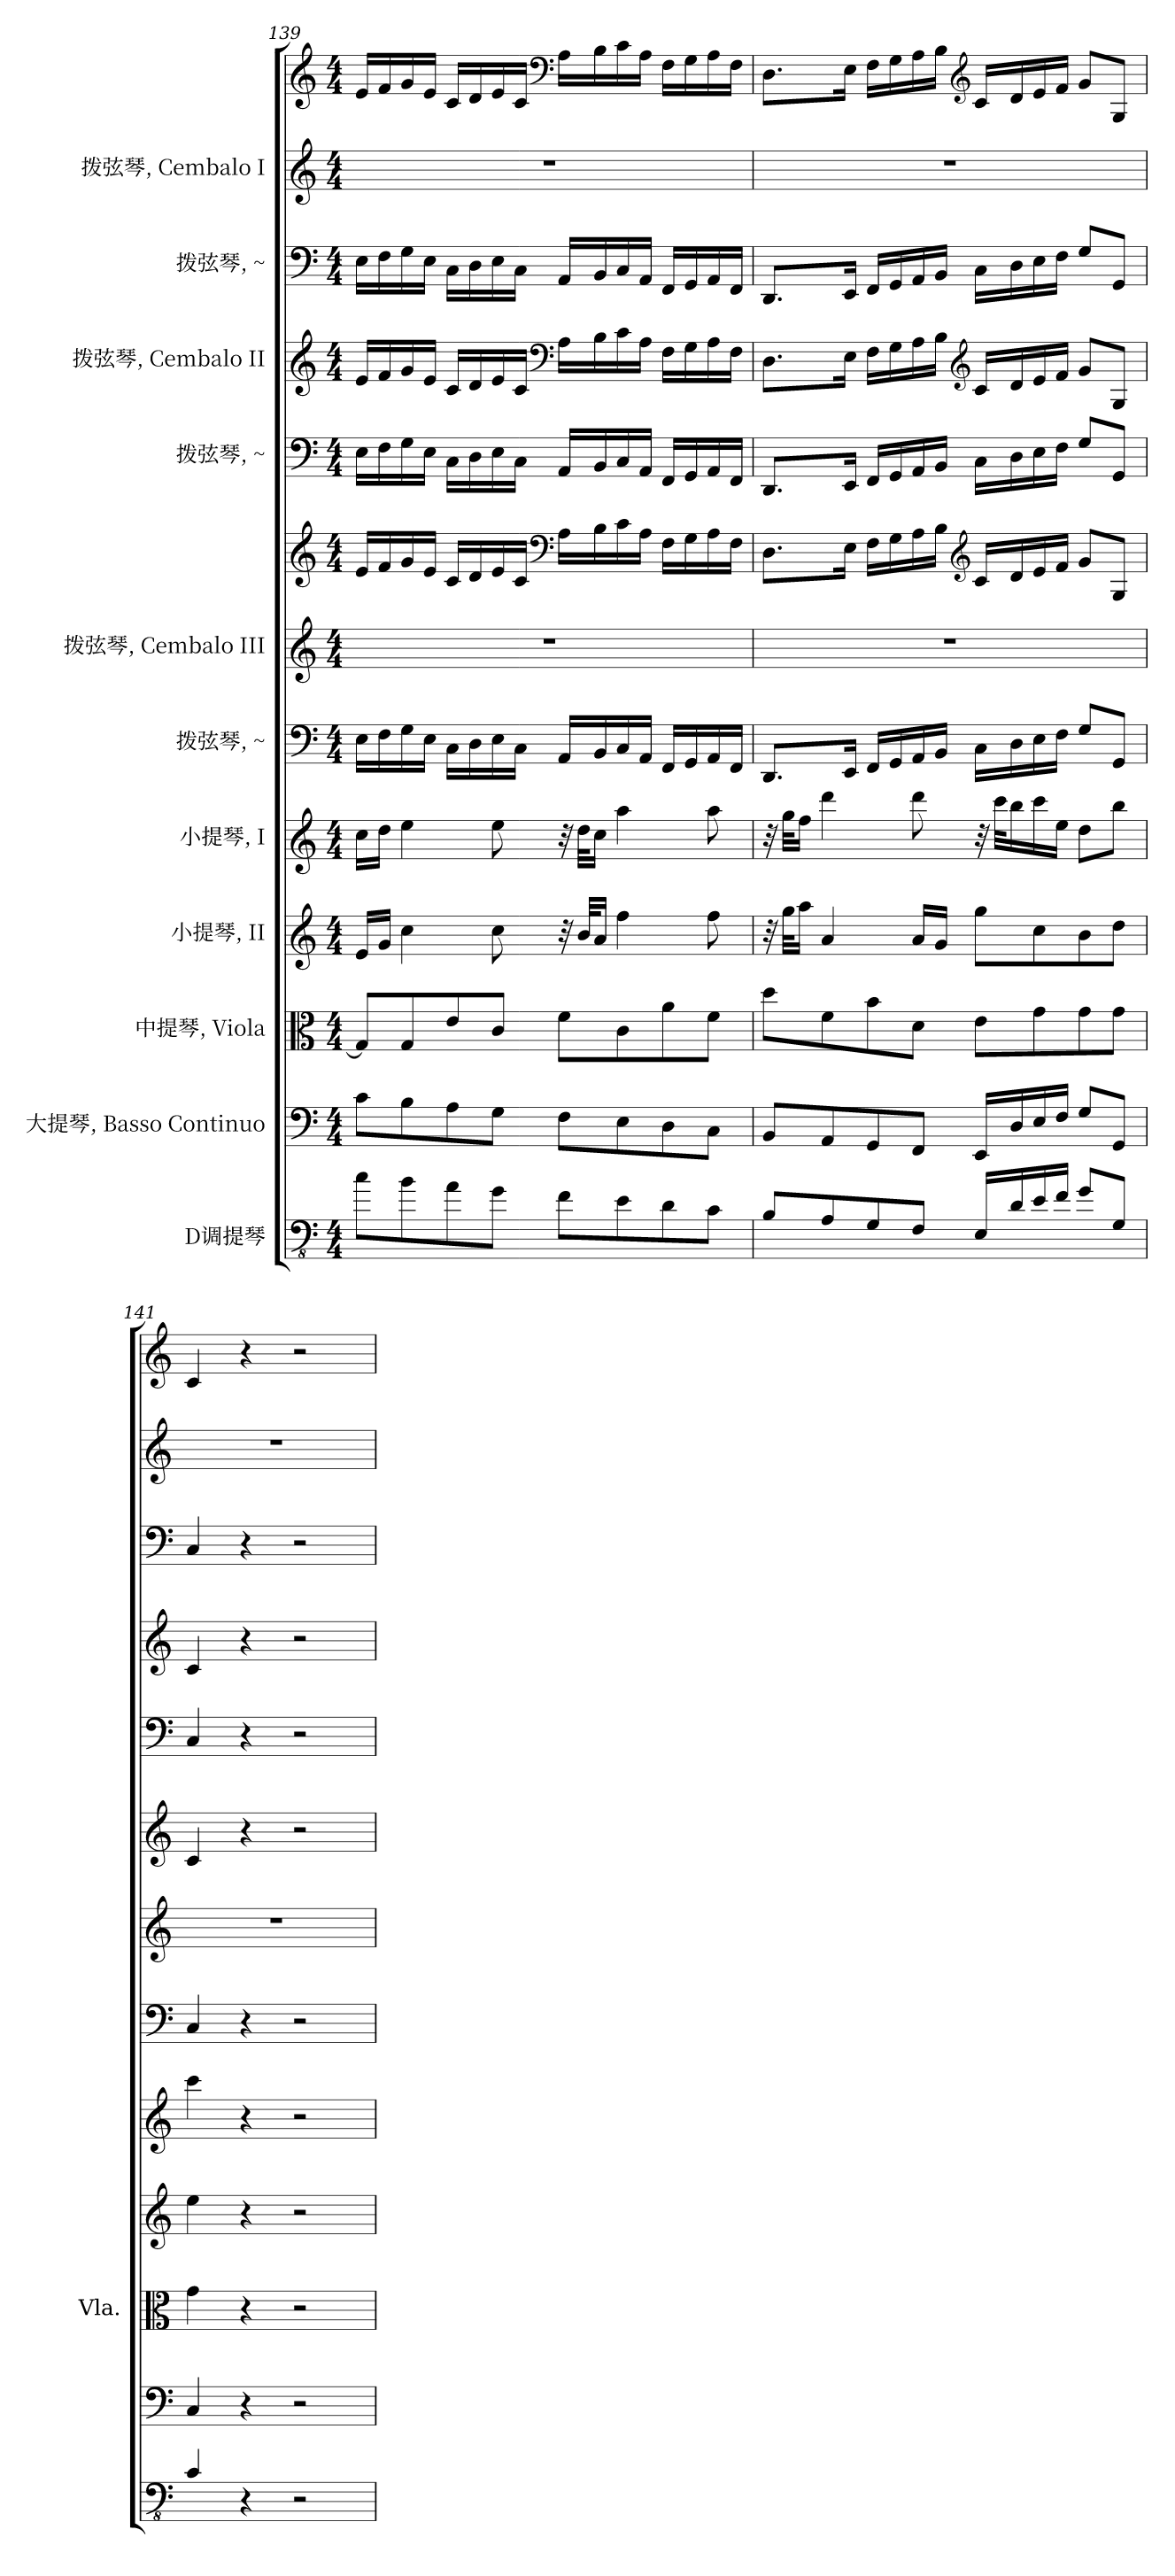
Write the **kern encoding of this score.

**kern	**kern	**kern	**kern	**kern	**kern	**kern	**kern	**kern	**kern	**kern	**kern	**kern
*part11	*part10	*part9	*part8	*part7	*part6	*part5	*part5	*part4	*part3	*part2	*part1	*part1
*staff13	*staff12	*staff11	*staff10	*staff9	*staff8	*staff7	*staff6	*staff5	*staff4	*staff3	*staff2	*staff1
*I"D调提琴	*I"大提琴, Basso Continuo	*I"中提琴, Viola	*I"小提琴, II	*I"小提琴, I	*I"拨弦琴, ~	*I"拨弦琴, Cembalo III	*	*I"拨弦琴, ~	*I"拨弦琴, Cembalo II	*I"拨弦琴, ~	*I"拨弦琴, Cembalo I	*
*	*	*I'Vla.	*	*	*	*	*	*	*	*	*	*
*clefFv4	*clefF4	*clefC3	*clefG2	*clefG2	*clefF4	*clefG2	*clefG2	*clefF4	*clefG2	*clefF4	*clefG2	*clefG2
*ITrd7c12	*	*	*	*	*	*	*	*	*	*	*	*
*k[]	*k[]	*k[]	*k[]	*k[]	*k[]	*k[]	*k[]	*k[]	*k[]	*k[]	*k[]	*k[]
*M4/4	*M4/4	*M4/4	*M4/4	*M4/4	*M4/4	*M4/4	*M4/4	*M4/4	*M4/4	*M4/4	*M4/4	*M4/4
=139	=139	=139	=139	=139	=139	=139	=139	=139	=139	=139	=139	=139
8C\L	8c\L	8G/L]	16e/LL	16cc\LL	16E\LL	1r	16e/LL	16E\LL	16e/LL	16E\LL	1r	16e/LL
.	.	.	16g/JJ	16dd\JJ	16F\	.	16f/	16F\	16f/	16F\	.	16f/
8BB\	8B\	8G/	4cc\	4ee\	16G\	.	16g/	16G\	16g/	16G\	.	16g/
.	.	.	.	.	16E\JJ	.	16e/JJ	16E\JJ	16e/JJ	16E\JJ	.	16e/JJ
8AA\	8A\	8e/	.	.	16C\LL	.	16c/LL	16C\LL	16c/LL	16C\LL	.	16c/LL
.	.	.	.	.	16D\	.	16d/	16D\	16d/	16D\	.	16d/
8GG\J	8G\J	8c/J	8cc\	8ee\	16E\	.	16e/	16E\	16e/	16E\	.	16e/
.	.	.	.	.	16C\JJ	.	16c/JJ	16C\JJ	16c/JJ	16C\JJ	.	16c/JJ
*	*	*	*	*	*	*	*clefF4	*	*clefF4	*	*	*clefF4
8FF\L	8F\L	8f\L	32r	32r	16AA/LL	.	16A\LL	16AA/LL	16A\LL	16AA/LL	.	16A\LL
.	.	.	32b/KLL	32dd\KLL	.	.	.	.	.	.	.	.
.	.	.	16a/JJ	16cc\JJ	16BB/	.	16B\	16BB/	16B\	16BB/	.	16B\
8EE\	8E\	8c\	4ff\	4aa\	16C/	.	16c\	16C/	16c\	16C/	.	16c\
.	.	.	.	.	16AA/JJ	.	16A\JJ	16AA/JJ	16A\JJ	16AA/JJ	.	16A\JJ
8DD\	8D\	8a\	.	.	16FF/LL	.	16F\LL	16FF/LL	16F\LL	16FF/LL	.	16F\LL
.	.	.	.	.	16GG/	.	16G\	16GG/	16G\	16GG/	.	16G\
8CC\J	8C\J	8f\J	8ff\	8aa\	16AA/	.	16A\	16AA/	16A\	16AA/	.	16A\
.	.	.	.	.	16FF/JJ	.	16F\JJ	16FF/JJ	16F\JJ	16FF/JJ	.	16F\JJ
!!LO:PB:g=z
=140	=140	=140	=140	=140	=140	=140	=140	=140	=140	=140	=140	=140
8BBB/L	8BB/L	8dd\L	32r	32r	8.DD/L	1r	8.D\L	8.DD/L	8.D\L	8.DD/L	1r	8.D\L
.	.	.	32gg\KLL	32gg\KLL	.	.	.	.	.	.	.	.
.	.	.	16aa\JJ	16ff\JJ	.	.	.	.	.	.	.	.
8AAA/	8AA/	8f\	4a/	4ddd\	.	.	.	.	.	.	.	.
.	.	.	.	.	16EE/Jk	.	16E\Jk	16EE/Jk	16E\Jk	16EE/Jk	.	16E\Jk
8GGG/	8GG/	8b\	.	.	16FF/LL	.	16F\LL	16FF/LL	16F\LL	16FF/LL	.	16F\LL
.	.	.	.	.	16GG/	.	16G\	16GG/	16G\	16GG/	.	16G\
8FFF/J	8FF/J	8d\J	16a/LL	8ddd\	16AA/	.	16A\	16AA/	16A\	16AA/	.	16A\
.	.	.	16g/JJ	.	16BB/JJ	.	16B\JJ	16BB/JJ	16B\JJ	16BB/JJ	.	16B\JJ
*	*	*	*	*	*	*	*clefG2	*	*clefG2	*	*	*clefG2
16EEE/LL	16EE/LL	8e\L	8gg\L	32r	16C\LL	.	16c/LL	16C\LL	16c/LL	16C\LL	.	16c/LL
.	.	.	.	32ccc\KLL	.	.	.	.	.	.	.	.
16DD/	16D/	.	.	16bb\	16D\	.	16d/	16D\	16d/	16D\	.	16d/
16EE/	16E/	8g\	8cc\	16ccc\	16E\	.	16e/	16E\	16e/	16E\	.	16e/
16FF/JJ	16F/JJ	.	.	16ee\JJ	16F\JJ	.	16f/JJ	16F\JJ	16f/JJ	16F\JJ	.	16f/JJ
8GG/L	8G/L	8g\	8b\	8dd\L	8G/L	.	8g/L	8G/L	8g/L	8G/L	.	8g/L
8GGG/J	8GG/J	8g\J	8dd\J	8bb\J	8GG/J	.	8G/J	8GG/J	8G/J	8GG/J	.	8G/J
=141	=141	=141	=141	=141	=141	=141	=141	=141	=141	=141	=141	=141
4CC/	4C/	4g\	4ee\	4ccc\	4C/	1r	4c/	4C/	4c/	4C/	1r	4c/
4r	4r	4r	4r	4r	4r	.	4r	4r	4r	4r	.	4r
2r	2r	2r	2r	2r	2r	.	2r	2r	2r	2r	.	2r
=	=	=	=	=	=	=	=	=	=	=	=	=
*-	*-	*-	*-	*-	*-	*-	*-	*-	*-	*-	*-	*-
